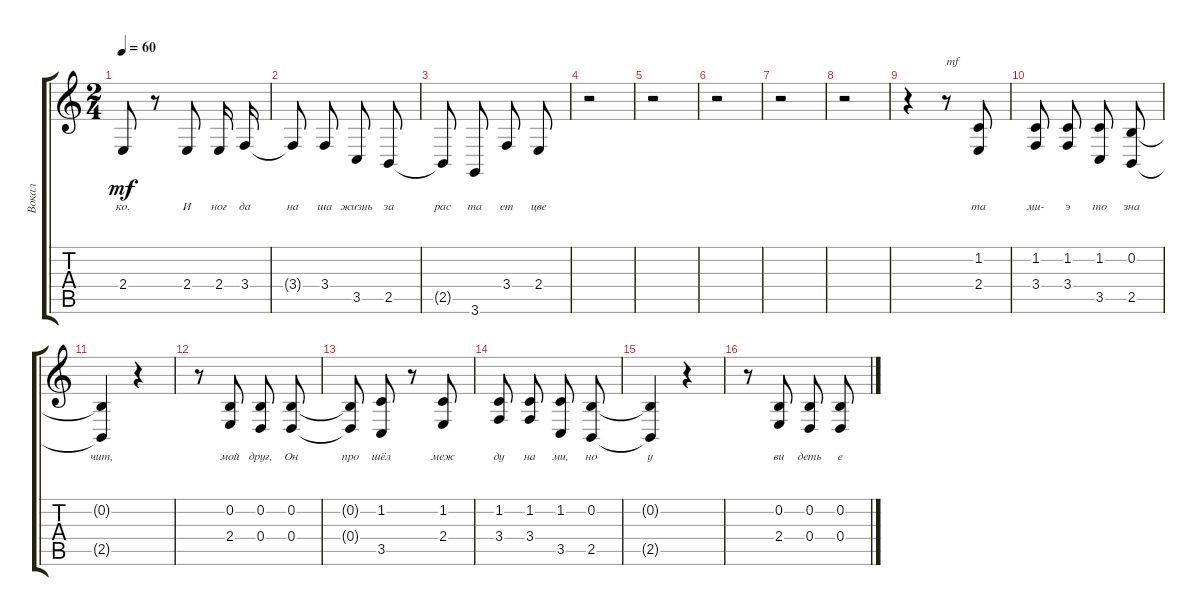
\track ("Вокал" "Вокал") {instrument brightacousticpiano}
\staff {score tabs}
\tuning (E4 B3 G3 D3 A2 E2) {hide}
\ts (2 4)
\tempo 60
\clef g2
\ks c
2.4.8{lyrics (0 "ко.") lyrics (1 "") lyrics (2 "") lyrics (3 "") lyrics (4 "") dy mf} r.8 2.4.8{lyrics (0 "И") lyrics (1 "") lyrics (2 "") lyrics (3 "") lyrics (4 "") beam split} 2.4.16{lyrics (0 "ног") lyrics (1 "") lyrics (2 "") lyrics (3 "") lyrics (4 "") beam split} 3.4.16{lyrics (0 "да") lyrics (1 "") lyrics (2 "") lyrics (3 "") lyrics (4 "")} |
3.4{t}.8{lyrics (0 "на") lyrics (1 "") lyrics (2 "") lyrics (3 "") lyrics (4 "") beam split} 3.4.8{lyrics (0 "ша") lyrics (1 "") lyrics (2 "") lyrics (3 "") lyrics (4 "") beam split} 3.5.8{lyrics (0 "жизнь") lyrics (1 "") lyrics (2 "") lyrics (3 "") lyrics (4 "") beam split} 2.5.8{lyrics (0 "за") lyrics (1 "") lyrics (2 "") lyrics (3 "") lyrics (4 "")} |
2.5{t}.8{lyrics (0 "рас") lyrics (1 "") lyrics (2 "") lyrics (3 "") lyrics (4 "") beam split} 3.6.8{lyrics (0 "та") lyrics (1 "") lyrics (2 "") lyrics (3 "") lyrics (4 "") beam split} 3.4.8{lyrics (0 "ет") lyrics (1 "") lyrics (2 "") lyrics (3 "") lyrics (4 "") beam split} 2.4.8{lyrics (0 "цве") lyrics (1 "") lyrics (2 "") lyrics (3 "") lyrics (4 "")} |
r.2 |
r.2 |
r.2 |
r.2 |
r.2 |
r.4 r.8{txt "mf"} (1.2 2.4).8{lyrics (0 "та") lyrics (1 "") lyrics (2 "") lyrics (3 "") lyrics (4 "")} |
(1.2 3.4).8{lyrics (0 "ми-") lyrics (1 "") lyrics (2 "") lyrics (3 "") lyrics (4 "") beam split} (1.2 3.4).8{lyrics (0 "э") lyrics (1 "") lyrics (2 "") lyrics (3 "") lyrics (4 "") beam split} (1.2 3.5).8{lyrics (0 "то") lyrics (1 "") lyrics (2 "") lyrics (3 "") lyrics (4 "") beam split} (0.2 2.5).8{lyrics (0 "зна") lyrics (1 "") lyrics (2 "") lyrics (3 "") lyrics (4 "")} |
(0.2{t} 2.5{t}).4{lyrics (0 "чит,") lyrics (1 "") lyrics (2 "") lyrics (3 "") lyrics (4 "")} r.4 |
r.8 (0.2 2.4).8{lyrics (0 "мой") lyrics (1 "") lyrics (2 "") lyrics (3 "") lyrics (4 "")} (0.2 0.4).8{lyrics (0 "друг,") lyrics (1 "") lyrics (2 "") lyrics (3 "") lyrics (4 "") beam split} (0.2 0.4).8{lyrics (0 "Он") lyrics (1 "") lyrics (2 "") lyrics (3 "") lyrics (4 "")} |
(0.2{t} 0.4{t}).8{lyrics (0 "про") lyrics (1 "") lyrics (2 "") lyrics (3 "") lyrics (4 "") beam split} (1.2 3.5).8{lyrics (0 "шёл") lyrics (1 "") lyrics (2 "") lyrics (3 "") lyrics (4 "")} r.8 (1.2 2.4).8{lyrics (0 "меж") lyrics (1 "") lyrics (2 "") lyrics (3 "") lyrics (4 "")} |
(1.2 3.4).8{lyrics (0 "ду") lyrics (1 "") lyrics (2 "") lyrics (3 "") lyrics (4 "") beam split} (1.2 3.4).8{lyrics (0 "на") lyrics (1 "") lyrics (2 "") lyrics (3 "") lyrics (4 "") beam split} (1.2 3.5).8{lyrics (0 "ми,") lyrics (1 "") lyrics (2 "") lyrics (3 "") lyrics (4 "") beam split} (0.2 2.5).8{lyrics (0 "но") lyrics (1 "") lyrics (2 "") lyrics (3 "") lyrics (4 "")} |
(0.2{t} 2.5{t}).4{lyrics (0 "у") lyrics (1 "") lyrics (2 "") lyrics (3 "") lyrics (4 "")} r.4 |
r.8 (0.2 2.4).8{lyrics (0 "ви") lyrics (1 "") lyrics (2 "") lyrics (3 "") lyrics (4 "")} (0.2 0.4).8{lyrics (0 "деть") lyrics (1 "") lyrics (2 "") lyrics (3 "") lyrics (4 "") beam split} (0.2 0.4).8{lyrics (0 "е") lyrics (1 "") lyrics (2 "") lyrics (3 "") lyrics (4 "")}
